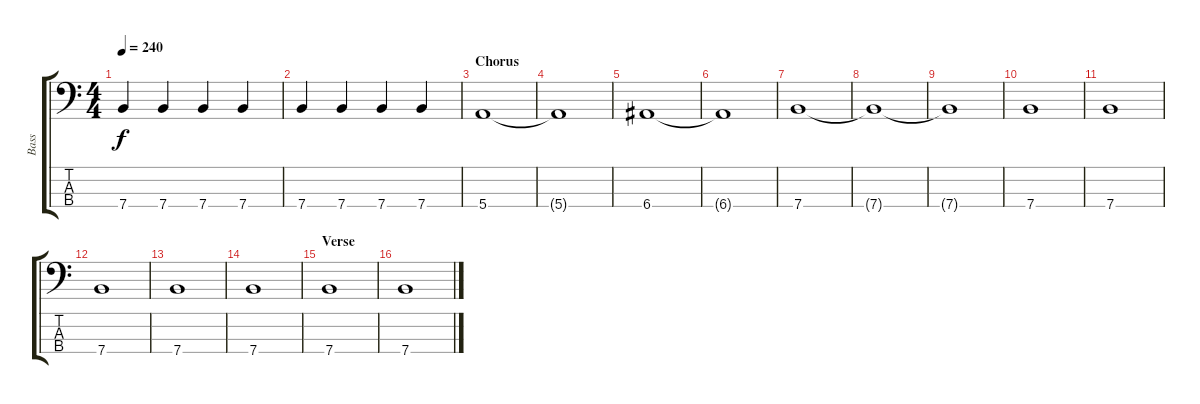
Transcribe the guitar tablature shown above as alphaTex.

\track ("Bass" "Bass") {instrument fretlessbass}
\staff {score tabs}
\tuning (G2 D2 A1 E1) {hide}
\ts (4 4)
\tempo 240
\clef f4
\ks c
7.4.4{dy f} 7.4.4 7.4.4 7.4.4 |
7.4.4 7.4.4 7.4.4 7.4.4 |
\section ("" "Chorus")
5.4.1 |
5.4{t}.1 |
6.4.1 |
6.4{t}.1 |
7.4.1 |
7.4{t}.1 |
7.4{t}.1 |
7.4.1 |
7.4.1 |
7.4.1 |
7.4.1 |
7.4.1 |
\section ("" "Verse")
7.4.1 |
7.4.1
